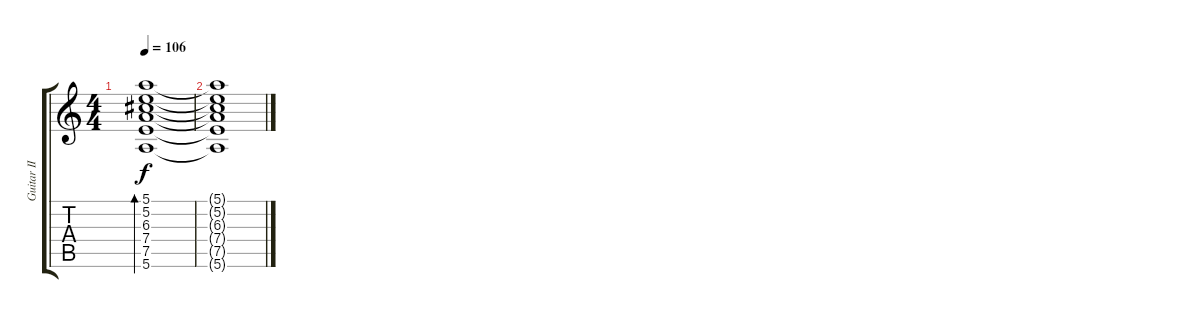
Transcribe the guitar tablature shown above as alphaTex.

\track ("Guitar II" "Guitar II") {instrument acousticguitarsteel}
\staff {score tabs}
\tuning (E4 B3 G3 D3 A2 E2) {hide}
\ts (4 4)
\tempo 106
\clef g2
\ks c
(5.1 5.2 6.3 7.4 7.5 5.6).1{bd 60 dy f} |
(5.1{t} 5.2{t} 6.3{t} 7.4{t} 7.5{t} 5.6{t}).1
